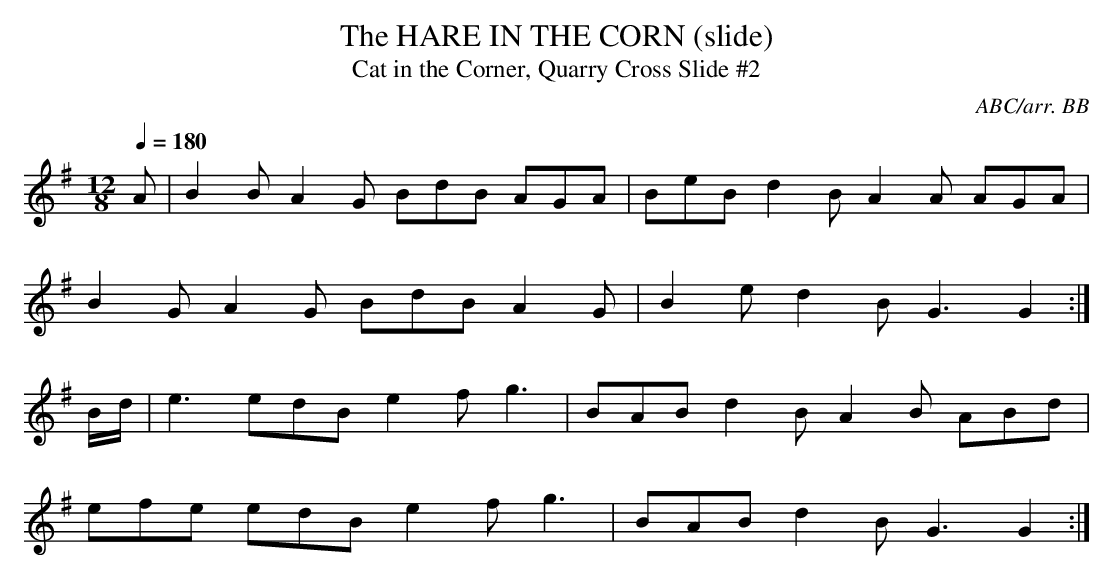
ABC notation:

X:1
T:HARE IN THE CORN (slide), The
T:Cat in the Corner, Quarry Cross Slide #2
C:ABC/arr. BB
Q:1/4=180
L:1/8
M:12/8
K:G
A|B2B A2G BdB AGA|BeB d2B A2A AGA|
B2G A2G BdB A2G|B2e d2B G3 G2 :|
B/d/|e3 edB e2f g3|BAB d2B A2B ABd|
efe edB e2f g3|BAB d2B G3 G2 :|
